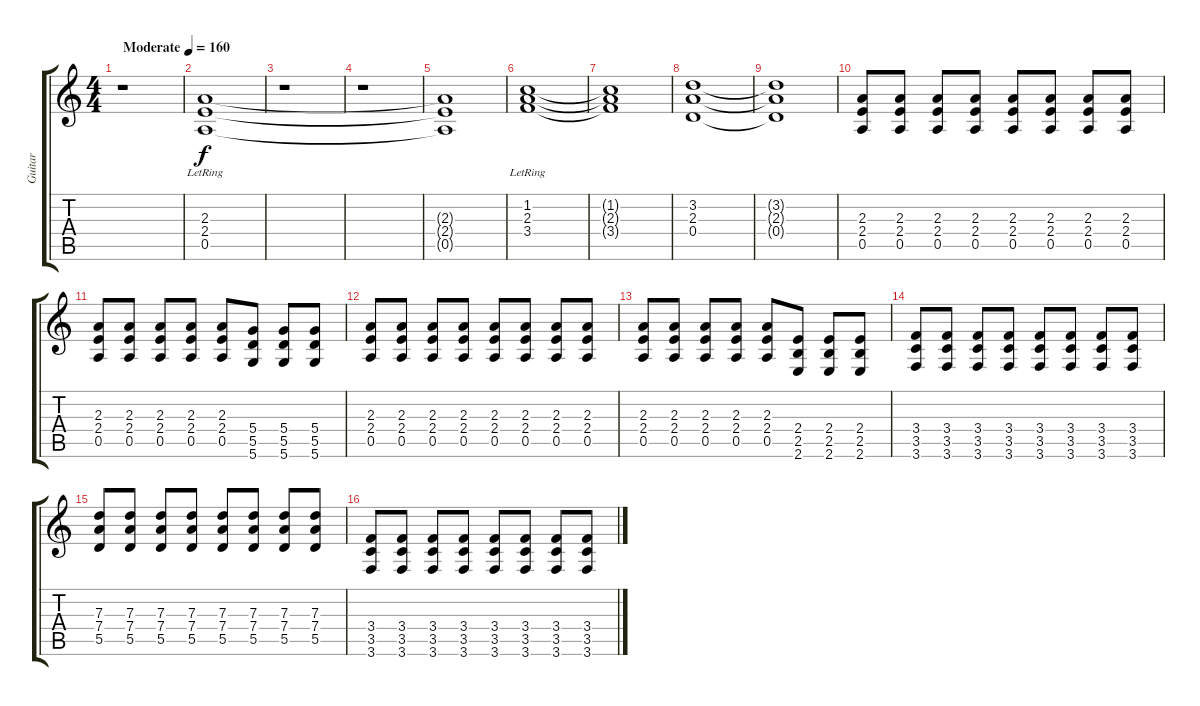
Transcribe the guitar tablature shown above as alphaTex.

\track ("Guitar" "Guitar") {instrument overdrivenguitar}
\staff {score tabs}
\tuning (E4 B3 G3 D3 A2 D2) {hide}
\ts (4 4)
\tempo (160 "Moderate")
\clef g2
\ks c
r.1{dy f instrument overdrivenguitar} |
(2.3{lr} 2.4 0.5{lr}).1 |
r.1 |
r.1 |
(2.3{t} 2.4{t} 0.5{t}).1 |
(1.2 2.3 3.4{lr}).1 |
(1.2{t} 2.3{t} 3.4{t}).1 |
(3.2 2.3 0.4).1 |
(3.2{t} 2.3{t} 0.4{t}).1 |
(2.3 2.4 0.5).8 (2.3 2.4 0.5).8 (2.3 2.4 0.5).8 (2.3 2.4 0.5).8 (2.3 2.4 0.5).8 (2.3 2.4 0.5).8 (2.3 2.4 0.5).8 (2.3 2.4 0.5).8 |
(2.3 2.4 0.5).8 (2.3 2.4 0.5).8 (2.3 2.4 0.5).8 (2.3 2.4 0.5).8 (2.3 2.4 0.5).8 (5.4 5.5 5.6).8 (5.4 5.5 5.6).8 (5.4 5.5 5.6).8 |
(2.3 2.4 0.5).8 (2.3 2.4 0.5).8 (2.3 2.4 0.5).8 (2.3 2.4 0.5).8 (2.3 2.4 0.5).8 (2.3 2.4 0.5).8 (2.3 2.4 0.5).8 (2.3 2.4 0.5).8 |
(2.3 2.4 0.5).8 (2.3 2.4 0.5).8 (2.3 2.4 0.5).8 (2.3 2.4 0.5).8 (2.3 2.4 0.5).8 (2.4 2.5 2.6).8 (2.4 2.5 2.6).8 (2.4 2.5 2.6).8 |
(3.4 3.5 3.6).8 (3.4 3.5 3.6).8 (3.4 3.5 3.6).8 (3.4 3.5 3.6).8 (3.4 3.5 3.6).8 (3.4 3.5 3.6).8 (3.4 3.5 3.6).8 (3.4 3.5 3.6).8 |
(7.3 7.4 5.5).8 (7.3 7.4 5.5).8 (7.3 7.4 5.5).8 (7.3 7.4 5.5).8 (7.3 7.4 5.5).8 (7.3 7.4 5.5).8 (7.3 7.4 5.5).8 (7.3 7.4 5.5).8 |
(3.4 3.5 3.6).8 (3.4 3.5 3.6).8 (3.4 3.5 3.6).8 (3.4 3.5 3.6).8 (3.4 3.5 3.6).8 (3.4 3.5 3.6).8 (3.4 3.5 3.6).8 (3.4 3.5 3.6).8
